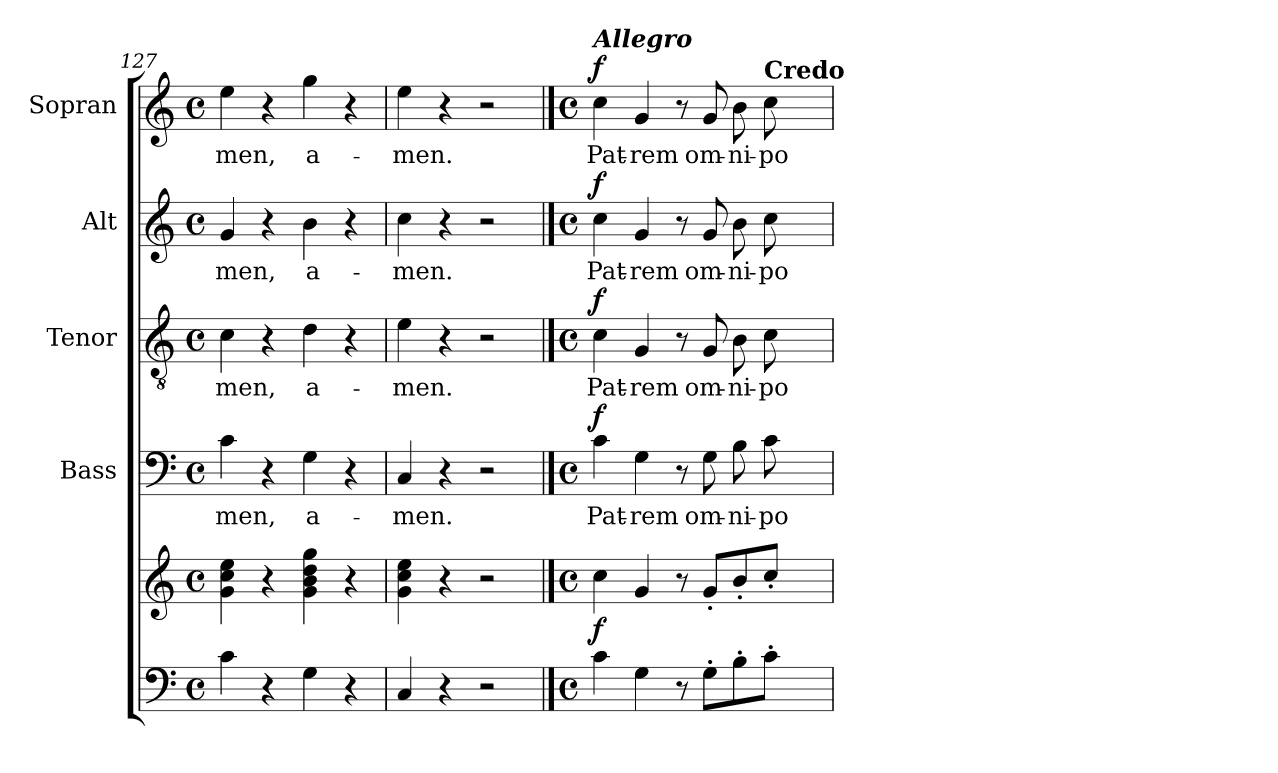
**kern	**kern	**dynam	**kern	**text	**dynam	**kern	**text	**dynam	**kern	**text	**dynam	**kern	**text	**dynam
*part5	*part5	*part5	*part4	*part4	*part4	*part3	*part3	*part3	*part2	*part2	*part2	*part1	*part1	*part1
*staff6	*staff5	*staff5/6	*staff4	*staff4	*staff4	*staff3	*staff3	*staff3	*staff2	*staff2	*staff2	*staff1	*staff1	*staff1
*	*	*	*I"Bass	*	*	*I"Tenor	*	*	*I"Alt	*	*	*I"Sopran	*	*
*	*	*	*I'B.	*	*	*I'T.	*	*	*I'A.	*	*	*I'S.	*	*
*clefF4	*clefG2	*	*clefF4	*	*	*clefGv2	*	*	*clefG2	*	*	*clefG2	*	*
*k[]	*k[]	*	*k[]	*	*	*k[]	*	*	*k[]	*	*	*k[]	*	*
*C:	*C:	*	*C:	*	*	*C:	*	*	*C:	*	*	*C:	*	*
*M4/4	*M4/4	*	*M4/4	*	*	*M4/4	*	*	*M4/4	*	*	*M4/4	*	*
*met(c)	*met(c)	*	*met(c)	*	*	*met(c)	*	*	*met(c)	*	*	*met(c)	*	*
=127	=127	=127	=127	=127	=127	=127	=127	=127	=127	=127	=127	=127	=127	=127
!	!	!	!	!LO:LY:b	!	!	!LO:LY:b	!	!	!LO:LY:b	!	!	!LO:LY:b	!
4c\	4g\ 4cc\ 4ee\	.	4c\	-men,	.	4c\	-men,	.	4g/	-men,	.	4ee\	-men,	.
4r	4r	.	4r	.	.	4r	.	.	4r	.	.	4r	.	.
!	!	!	!	!LO:LY:b	!	!	!LO:LY:b	!	!	!LO:LY:b	!	!	!LO:LY:b	!
4G\	4g\ 4b\ 4dd\ 4gg\	.	4G\	a-	.	4d\	a-	.	4b\	a-	.	4gg\	a-	.
4r	4r	.	4r	.	.	4r	.	.	4r	.	.	4r	.	.
=128	=128	=128	=128	=128	=128	=128	=128	=128	=128	=128	=128	=128	=128	=128
!	!	!	!	!LO:LY:b	!	!	!LO:LY:b	!	!	!LO:LY:b	!	!	!LO:LY:b	!
4C/	4g\ 4cc\ 4ee\	.	4C/	-men.	.	4e\	-men.	.	4cc\	-men.	.	4ee\	-men.	.
4r	4r	.	4r	.	.	4r	.	.	4r	.	.	4r	.	.
2r	2r	.	2r	.	.	2r	.	.	2r	.	.	2r	.	.
!!LO:LB:g=z
==129	==129	==129	==129	==129	==129	==129	==129	==129	==129	==129	==129	==129	==129	==129
*M4/4	*M4/4	*	*M4/4	*	*	*M4/4	*	*	*M4/4	*	*	*M4/4	*	*
*met(c)	*met(c)	*	*met(c)	*	*	*met(c)	*	*	*met(c)	*	*	*met(c)	*	*
!	!	!	!	!	!	!	!	!	!	!	!	!LO:TX:a:Bi:t=Allegro	!	!
!	!	!LO:DY:b	!	!LO:LY:b	!LO:DY:a	!	!LO:LY:b	!LO:DY:a	!	!LO:LY:b	!LO:DY:a	!	!LO:LY:b	!LO:DY:a
4c\	4cc\	f	4c\	Pat-	f	4c\	Pat-	f	4cc\	Pat-	f	4cc\	Pat-	f
!	!	!	!	!LO:LY:b	!	!	!LO:LY:b	!	!	!LO:LY:b	!	!	!LO:LY:b	!
4G\	4g/	.	4G\	-rem	.	4G/	-rem	.	4g/	-rem	.	4g/	-rem	.
8r	8r	.	8r	.	.	8r	.	.	8r	.	.	8r	.	.
!	!	!	!	!LO:LY:b	!	!	!LO:LY:b	!	!	!LO:LY:b	!	!	!LO:LY:b	!
8G'>\L	8g'</L	.	8G\	om-	.	8G/	om-	.	8g/	om-	.	8g/	om-	.
!	!	!	!	!LO:LY:b	!	!	!LO:LY:b	!	!	!LO:LY:b	!	!	!LO:LY:b	!
8B'>\	8b'</	.	8B\	-ni-	.	8B\	-ni-	.	8b\	-ni-	.	8b\	-ni-	.
!	!	!	!	!	!	!	!	!	!	!	!	!LO:TX:a:B:t=Credo	!	!
!	!	!	!	!LO:LY:b	!	!	!LO:LY:b	!	!	!LO:LY:b	!	!	!LO:LY:b	!
8c'>\J	8cc'</J	.	8c\	-po-	.	8c\	-po-	.	8cc\	-po-	.	8cc\	-po-	.
=	=	=	=	=	=	=	=	=	=	=	=	=	=	=
*-	*-	*-	*-	*-	*-	*-	*-	*-	*-	*-	*-	*-	*-	*-
